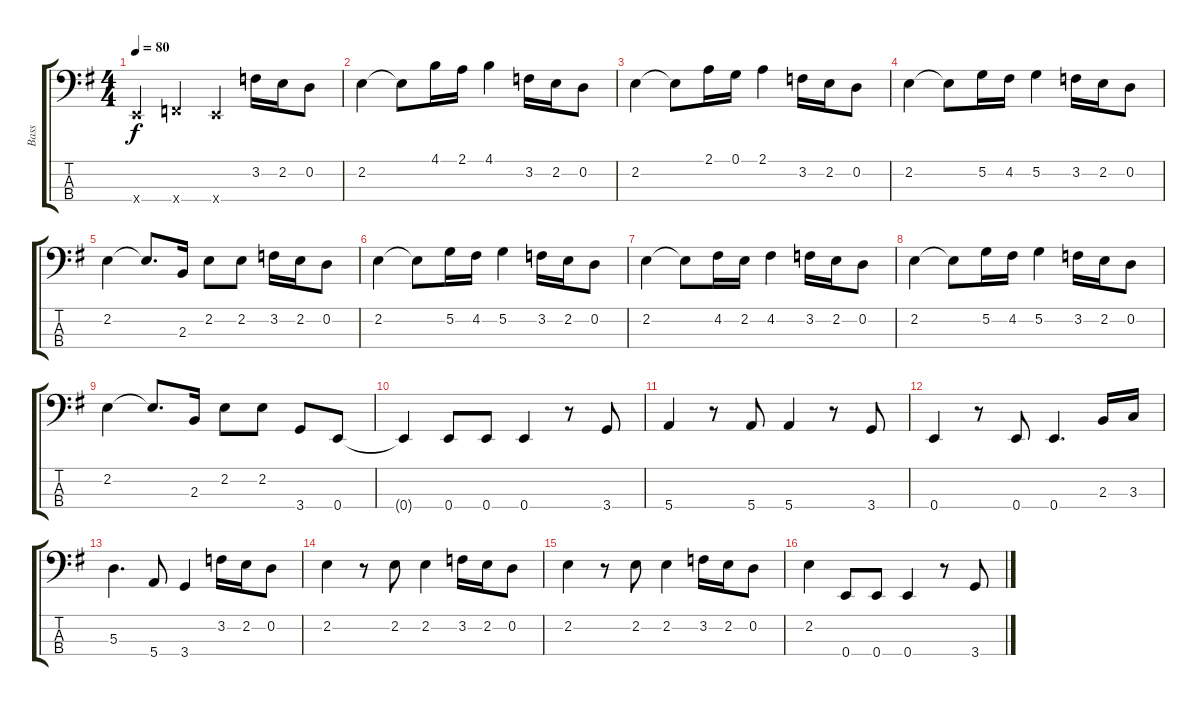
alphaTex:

\track ("Bass" "Bass") {instrument electricbassfinger}
\staff {score tabs}
\tuning (G2 D2 A1 E1) {hide}
\ts (4 4)
\tempo 80
\clef f4
\ks g
0.4{x}.4{dy f instrument electricbassfinger} 1.4{x}.4 0.4{x}.4 3.2.16 2.2.16 0.2.8 |
2.2.4 2.2{t}.8 4.1.16 2.1.16 4.1.4 3.2.16 2.2.16 0.2.8 |
2.2.4 2.2{t}.8 2.1.16 0.1.16 2.1.4 3.2.16 2.2.16 0.2.8 |
2.2.4 2.2{t}.8 5.2.16 4.2.16 5.2.4 3.2.16 2.2.16 0.2.8 |
2.2.4 2.2{t}.8{d} 2.3.16 2.2.8 2.2.8 3.2.16 2.2.16 0.2.8 |
2.2.4 2.2{t}.8 5.2.16 4.2.16 5.2.4 3.2.16 2.2.16 0.2.8 |
2.2.4 2.2{t}.8 4.2.16 2.2.16 4.2.4 3.2.16 2.2.16 0.2.8 |
2.2.4 2.2{t}.8 5.2.16 4.2.16 5.2.4 3.2.16 2.2.16 0.2.8 |
2.2.4 2.2{t}.8{d} 2.3.16 2.2.8 2.2.8 3.4.8 0.4.8 |
0.4{t}.4 0.4.8 0.4.8 0.4.4 r.8 3.4.8 |
5.4.4 r.8 5.4.8 5.4.4 r.8 3.4.8 |
0.4.4 r.8 0.4.8 0.4.4{d} 2.3.16 3.3.16 |
5.3.4{d} 5.4.8 3.4.4 3.2.16 2.2.16 0.2.8 |
2.2.4 r.8 2.2.8 2.2.4 3.2.16 2.2.16 0.2.8 |
2.2.4 r.8 2.2.8 2.2.4 3.2.16 2.2.16 0.2.8 |
2.2.4 0.4.8 0.4.8 0.4.4 r.8 3.4.8
